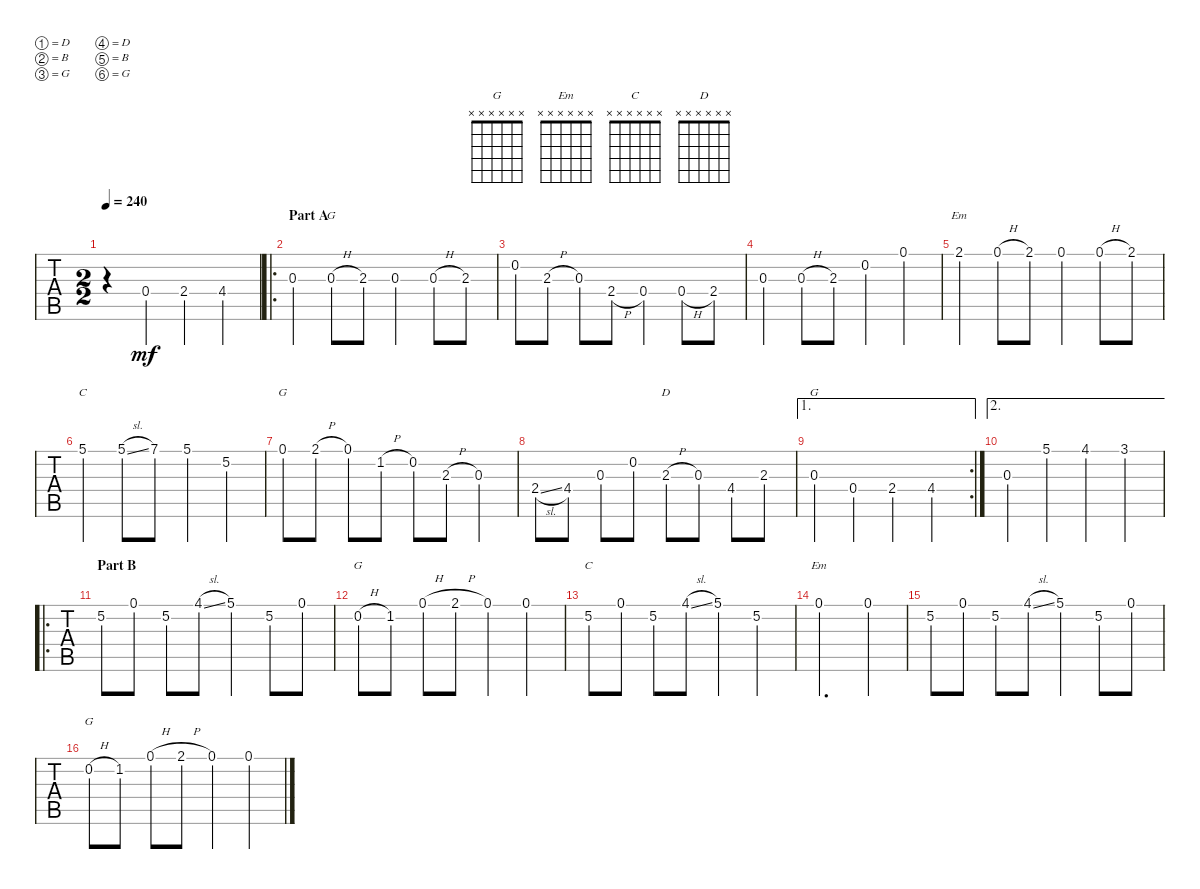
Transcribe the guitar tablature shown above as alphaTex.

\bracketExtendMode groupsimilarinstruments
\singleTrackTrackNamePolicy hidden
\multiTrackTrackNamePolicy hidden
\otherSystemsTrackNameOrientation horizontal
\track ("Dobro" "Dobro") {instrument acousticguitarsteel}
\staff {tabs}
\tuning (D4 B3 G3 D3 B2 G2)
\chord ("G" x x x x x x)
\chord ("Em" x x x x x x)
\chord ("C" x x x x x x)
\chord ("D" x x x x x x)
\ts (2 2)
\tempo 240
\clef g2
\scale
0.16579
\ks g
r.4{dy mf instrument acousticguitarsteel} 0.4.4 2.4.4 4.4.4 |
\ro
\section ("" "Part A")
\scale
0.218763 0.3.4 0.3{h}.8{ch "G"} 2.3.8 0.3.4 0.3{h}.8 2.3.8 |
\scale
0.212641 0.2.8 2.3{h}.8 0.3.8 2.4{h}.8 0.4.4 0.4{h}.8 2.4.8 |
\scale
0.171418 0.3.4 0.3{h}.8 2.3.8 0.2.4 0.1.4 |
\scale
0.230263 2.1.4{ch "Em"} 0.1{h}.8 2.1.8 0.1.4 0.1{h}.8 2.1.8 |
5.1.4{ch "C"} 5.1{sl}.8 7.1.8 5.1.4 5.2.4 |
0.1.8{ch "G"} 2.1{h}.8 0.1.8 1.2{h}.8 0.2.8 2.3{h}.8 0.3.4 |
2.4{sl}.8 4.4.8 0.3.8 0.2.8 2.3{h}.8{ch "D"} 0.3.8 4.4.8 2.3.8 |
\ae 1
\rc 2
0.3.4{ch "G"} 0.4.4 2.4.4 4.4.4 |
\ae 2
0.3.4 5.1.4 4.1.4 3.1.4 |
\ro
\section ("" "Part B")
5.2.8 0.1.8 5.2.8 4.1{sl}.8 5.1.4 5.2.8 0.1.8 |
0.2{h}.8{ch "G"} 1.2.8 0.1{h}.8 2.1{h}.8 0.1.4 0.1.4 |
5.2.8{ch "C"} 0.1.8 5.2.8 4.1{sl}.8 5.1.4 5.2.4 |
0.1.2{d ch "Em"} 0.1.4 |
5.2.8 0.1.8 5.2.8 4.1{sl}.8 5.1.4 5.2.8 0.1.8 |
0.2{h}.8{ch "G"} 1.2.8 0.1{h}.8 2.1{h}.8 0.1.4 0.1.4
